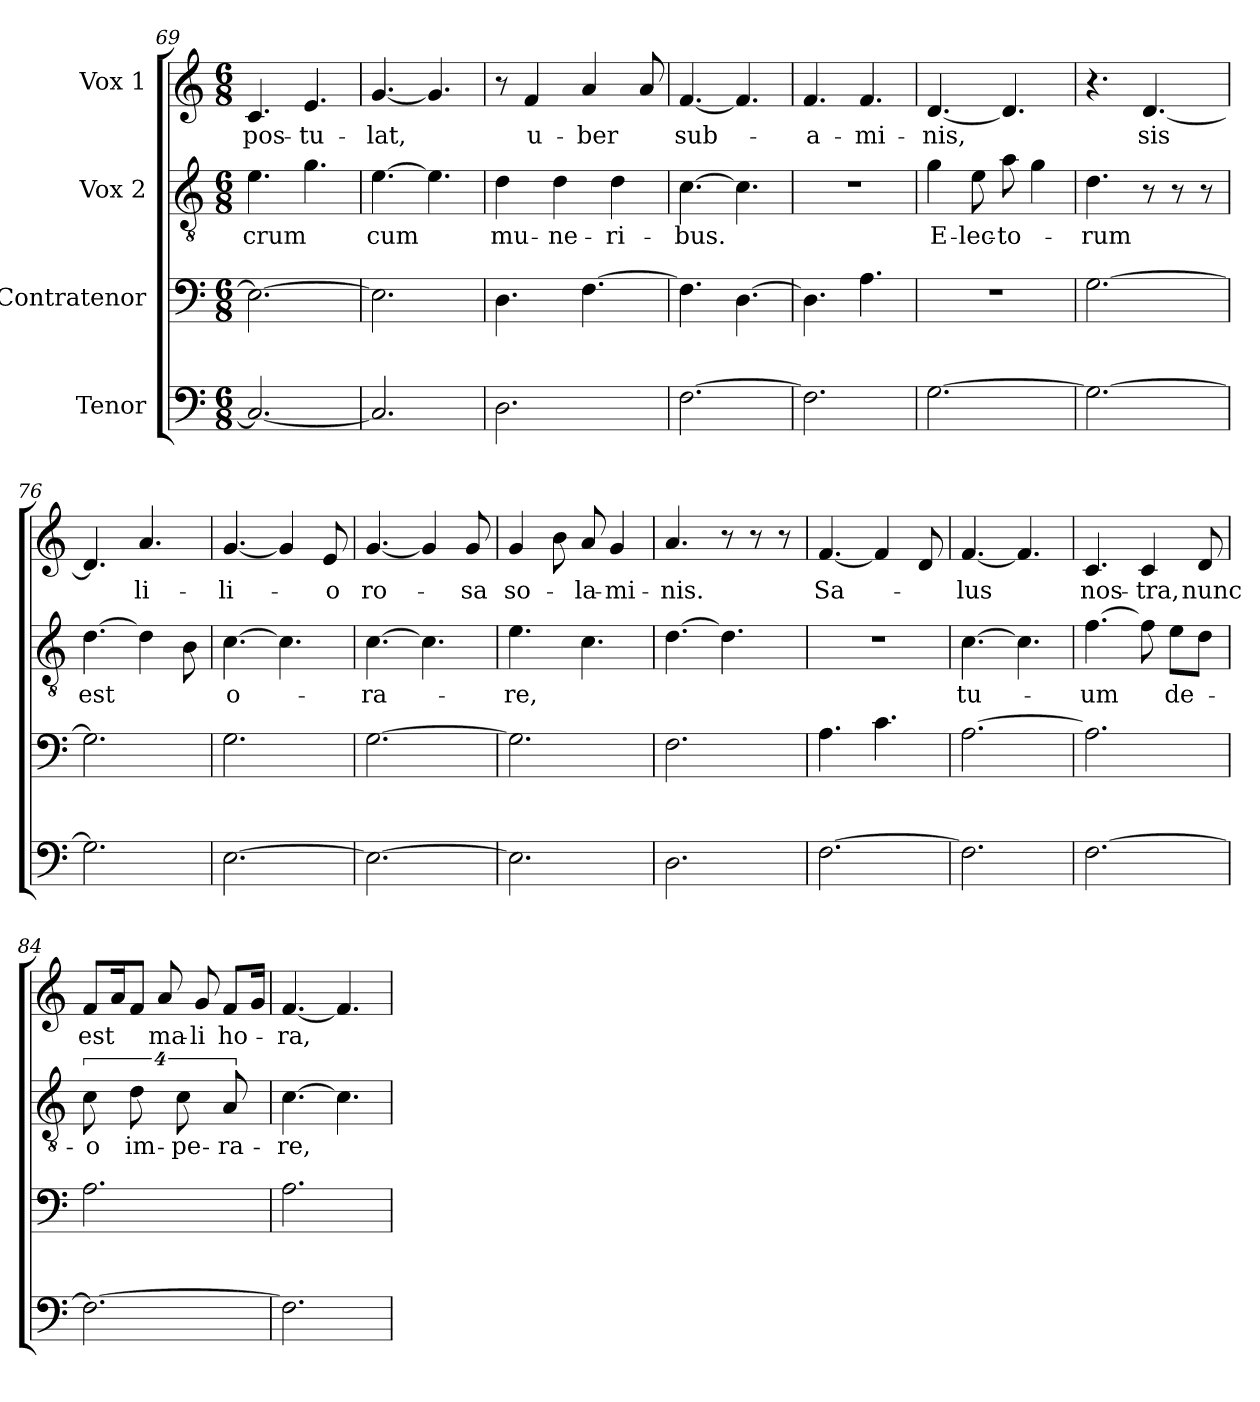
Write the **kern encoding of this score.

**kern	**kern	**kern	**text	**kern	**text
*part4	*part3	*part2	*part2	*part1	*part1
*staff4	*staff3	*staff2	*staff2	*staff1	*staff1
*I"Tenor	*I"Contratenor	*I"Vox 2	*	*I"Vox 1	*
*clefF4	*clefF4	*clefGv2	*	*clefG2	*
*k[]	*k[]	*k[]	*	*k[]	*
*C:	*C:	*C:	*	*C:	*
*M6/8	*M6/8	*M6/8	*	*M6/8	*
=69	=69	=69	=69	=69	=69
!	!	!	!LO:LY:b	!	!LO:LY:b
2.C/_	2.E\_	4.e\	-crum	4.c/	pos-
!	!	!	!	!	!LO:LY:b
.	.	4.g\	.	4.e/	-tu-
=70	=70	=70	=70	=70	=70
!	!	!	!LO:LY:b	!	!LO:LY:b
2.C/]	2.E\]	[4.e\	cum	[4.g/	-lat,
.	.	4.e\]	.	4.g/]	.
=71	=71	=71	=71	=71	=71
!	!	!	!LO:LY:b	!	!
2.D\	4.D\	4d\	mu-	8r	.
!	!	!	!	!	!LO:LY:b
.	.	.	.	4f/	u-
!	!	!	!LO:LY:b	!	!
.	.	4d\	-ne-	.	.
!	!	!	!	!	!LO:LY:b
.	[4.F\	.	.	4a/	-ber
!	!	!	!LO:LY:b	!	!
.	.	4d\	-ri-	.	.
.	.	.	.	8a/	.
=72	=72	=72	=72	=72	=72
!	!	!	!LO:LY:b	!	!LO:LY:b
[2.F\	4.F\]	[4.c\	-bus.	[4.f/	sub-
.	[4.D\	4.c\]	.	4.f/]	.
!!LO:LB:g=z
=73	=73	=73	=73	=73	=73
!	!	!	!	!	!LO:LY:b
2.F\]	4.D\]	2.r	.	4.f/	-a-
!	!	!	!	!	!LO:LY:b
.	4.A\	.	.	4.f/	-mi-
=74	=74	=74	=74	=74	=74
!	!	!	!LO:LY:b	!	!LO:LY:b
[2.G\	2.r	4g\	E-	[4.d/	-nis,
!	!	!	!LO:LY:b	!	!
.	.	8e\	-lec-	.	.
!	!	!	!LO:LY:b	!	!
.	.	8a\	-to-	4.d/]	.
.	.	4g\	.	.	.
=75	=75	=75	=75	=75	=75
!	!	!	!LO:LY:b	!	!
2.G\_	[2.G\	4.d\	-rum	4.r	.
!	!	!	!	!	!LO:LY:b
.	.	8r	.	[4.d/	sis
.	.	8r	.	.	.
.	.	8r	.	.	.
=76	=76	=76	=76	=76	=76
!	!	!	!LO:LY:b	!	!
2.G\]	2.G\]	[4.d\	est	4.d/]	.
!	!	!	!	!	!LO:LY:b
.	.	4d\]	.	4.a/	li-
.	.	8B\	.	.	.
=77	=77	=77	=77	=77	=77
!	!	!	!LO:LY:b	!	!LO:LY:b
[2.E\	2.G\	[4.c\	o-	[4.g/	-li-
.	.	4.c\]	.	4g/]	.
!	!	!	!	!	!LO:LY:b
.	.	.	.	8e/	-o
=78	=78	=78	=78	=78	=78
!	!	!	!LO:LY:b	!	!LO:LY:b
2.E\_	[2.G\	[4.c\	-ra-	[4.g/	ro-
.	.	4.c\]	.	4g/]	.
!	!	!	!	!	!LO:LY:b
.	.	.	.	8g/	-sa
=79	=79	=79	=79	=79	=79
!	!	!	!LO:LY:b	!	!LO:LY:b
2.E\]	2.G\]	4.e\	-re,	4g/	so-
.	.	.	.	8b\	.
!	!	!	!	!	!LO:LY:b
.	.	4.c\	.	8a/	-la-
!	!	!	!	!	!LO:LY:b
.	.	.	.	4g/	-mi-
!!LO:LB:g=z
=80	=80	=80	=80	=80	=80
!	!	!	!	!	!LO:LY:b
2.D\	2.F\	[4.d\	.	4.a/	-nis.
.	.	4.d\]	.	8r	.
.	.	.	.	8r	.
.	.	.	.	8r	.
=81	=81	=81	=81	=81	=81
!	!	!	!	!	!LO:LY:b
[2.F\	4.A\	2.r	.	[4.f/	Sa-
.	4.c\	.	.	4f/]	.
.	.	.	.	8d/	.
=82	=82	=82	=82	=82	=82
!	!	!	!LO:LY:b	!	!LO:LY:b
2.F\]	[2.A\	[4.c\	tu-	[4.f/	-lus
.	.	4.c\]	.	4.f/]	.
=83	=83	=83	=83	=83	=83
!	!	!	!LO:LY:b	!	!LO:LY:b
[2.F\	2.A\]	[4.f\	-um	4.c/	nos-
!	!	!	!	!	!LO:LY:b
.	.	8f\]	.	4c/	-tra,
!	!	!	!LO:LY:b	!	!
.	.	8e\L	de-	.	.
!	!	!	!	!	!LO:LY:b
.	.	8d\J	.	8d/	nunc
=84	=84	=84	=84	=84	=84
!	!	!	!LO:LY:b	!	!LO:LY:b
2.F\_	2.A\	16%3c\	-o	8f/L	est
.	.	.	.	16a/k	.
!	!	!	!LO:LY:b	!	!
.	.	16%3d\	im-	8f/J	.
!	!	!	!	!	!LO:LY:b
.	.	.	.	8a/	ma-
!	!	!	!LO:LY:b	!	!
.	.	16%3c\	-pe-	.	.
!	!	!	!	!	!LO:LY:b
.	.	.	.	8g/	-li
!	!	!	!LO:LY:b	!	!LO:LY:b
.	.	16%3A/	-ra-	8f/L	ho-
.	.	.	.	16g/Jk	.
=85	=85	=85	=85	=85	=85
!	!	!	!LO:LY:b	!	!LO:LY:b
2.F\]	2.A\	[4.c\	-re,	[4.f/	-ra,
.	.	4.c\]	.	4.f/]	.
=	=	=	=	=	=
*-	*-	*-	*-	*-	*-
